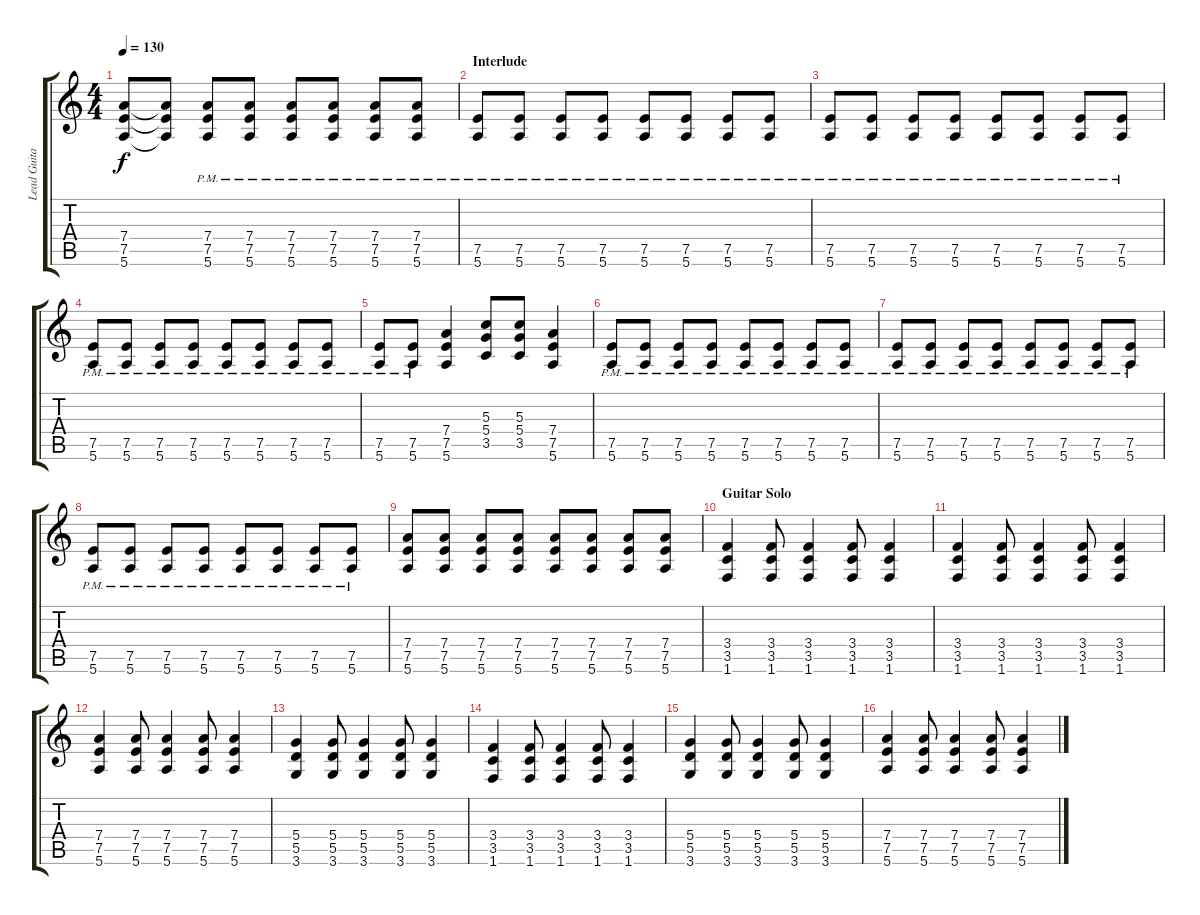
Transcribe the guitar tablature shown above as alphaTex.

\track ("Lead Guitar" "Lead Guita") {instrument distortionguitar}
\staff {score tabs}
\tuning (E4 B3 G3 D3 A2 E2) {hide}
\ts (4 4)
\tempo 130
\clef g2
\ks c
(7.4{t} 7.5{t} 5.6{t}).8{dy f} (7.4{t} 7.5{t} 5.6{t}).8 (7.4{pm} 7.5{pm} 5.6{pm}).8 (7.4{pm} 7.5{pm} 5.6{pm}).8 (7.4{pm} 7.5{pm} 5.6{pm}).8 (7.4{pm} 7.5{pm} 5.6{pm}).8 (7.4{pm} 7.5{pm} 5.6{pm}).8 (7.4{pm} 7.5{pm} 5.6{pm}).8 |
\section ("" "Interlude")
(7.5{pm} 5.6{pm}).8 (7.5{pm} 5.6{pm}).8 (7.5{pm} 5.6{pm}).8 (7.5{pm} 5.6{pm}).8 (7.5{pm} 5.6{pm}).8 (7.5{pm} 5.6{pm}).8 (7.5{pm} 5.6{pm}).8 (7.5{pm} 5.6{pm}).8 |
(7.5{pm} 5.6{pm}).8 (7.5{pm} 5.6{pm}).8 (7.5{pm} 5.6{pm}).8 (7.5{pm} 5.6{pm}).8 (7.5{pm} 5.6{pm}).8 (7.5{pm} 5.6{pm}).8 (7.5{pm} 5.6{pm}).8 (7.5{pm} 5.6{pm}).8 |
(7.5{pm} 5.6{pm}).8 (7.5{pm} 5.6{pm}).8 (7.5{pm} 5.6{pm}).8 (7.5{pm} 5.6{pm}).8 (7.5{pm} 5.6{pm}).8 (7.5{pm} 5.6{pm}).8 (7.5{pm} 5.6{pm}).8 (7.5{pm} 5.6{pm}).8 |
(7.5{pm} 5.6{pm}).8 (7.5{pm} 5.6{pm}).8 (7.4 7.5 5.6).4 (5.3 5.4 3.5).8 (5.3 5.4 3.5).8 (7.4 7.5 5.6).4 |
(7.5{pm} 5.6{pm}).8 (7.5{pm} 5.6{pm}).8 (7.5{pm} 5.6{pm}).8 (7.5{pm} 5.6{pm}).8 (7.5{pm} 5.6{pm}).8 (7.5{pm} 5.6{pm}).8 (7.5{pm} 5.6{pm}).8 (7.5{pm} 5.6{pm}).8 |
(7.5{pm} 5.6{pm}).8 (7.5{pm} 5.6{pm}).8 (7.5{pm} 5.6{pm}).8 (7.5{pm} 5.6{pm}).8 (7.5{pm} 5.6{pm}).8 (7.5{pm} 5.6{pm}).8 (7.5{pm} 5.6{pm}).8 (7.5{pm} 5.6{pm}).8 |
(7.5{pm} 5.6{pm}).8 (7.5{pm} 5.6{pm}).8 (7.5{pm} 5.6{pm}).8 (7.5{pm} 5.6{pm}).8 (7.5{pm} 5.6{pm}).8 (7.5{pm} 5.6{pm}).8 (7.5{pm} 5.6{pm}).8 (7.5{pm} 5.6{pm}).8 |
(7.4 7.5 5.6).8 (7.4 7.5 5.6).8 (7.4 7.5 5.6).8 (7.4 7.5 5.6).8 (7.4 7.5 5.6).8 (7.4 7.5 5.6).8 (7.4 7.5 5.6).8 (7.4 7.5 5.6).8 |
\section ("" "Guitar Solo")
(3.4 3.5 1.6).4 (3.4 3.5 1.6).8 (3.4 3.5 1.6).4 (3.4 3.5 1.6).8 (3.4 3.5 1.6).4 |
(3.4 3.5 1.6).4 (3.4 3.5 1.6).8 (3.4 3.5 1.6).4 (3.4 3.5 1.6).8 (3.4 3.5 1.6).4 |
(7.4 7.5 5.6).4 (7.4 7.5 5.6).8 (7.4 7.5 5.6).4 (7.4 7.5 5.6).8 (7.4 7.5 5.6).4 |
(5.4 5.5 3.6).4 (5.4 5.5 3.6).8 (5.4 5.5 3.6).4 (5.4 5.5 3.6).8 (5.4 5.5 3.6).4 |
(3.4 3.5 1.6).4 (3.4 3.5 1.6).8 (3.4 3.5 1.6).4 (3.4 3.5 1.6).8 (3.4 3.5 1.6).4 |
(5.4 5.5 3.6).4 (5.4 5.5 3.6).8 (5.4 5.5 3.6).4 (5.4 5.5 3.6).8 (5.4 5.5 3.6).4 |
(7.4 7.5 5.6).4 (7.4 7.5 5.6).8 (7.4 7.5 5.6).4 (7.4 7.5 5.6).8 (7.4 7.5 5.6).4
